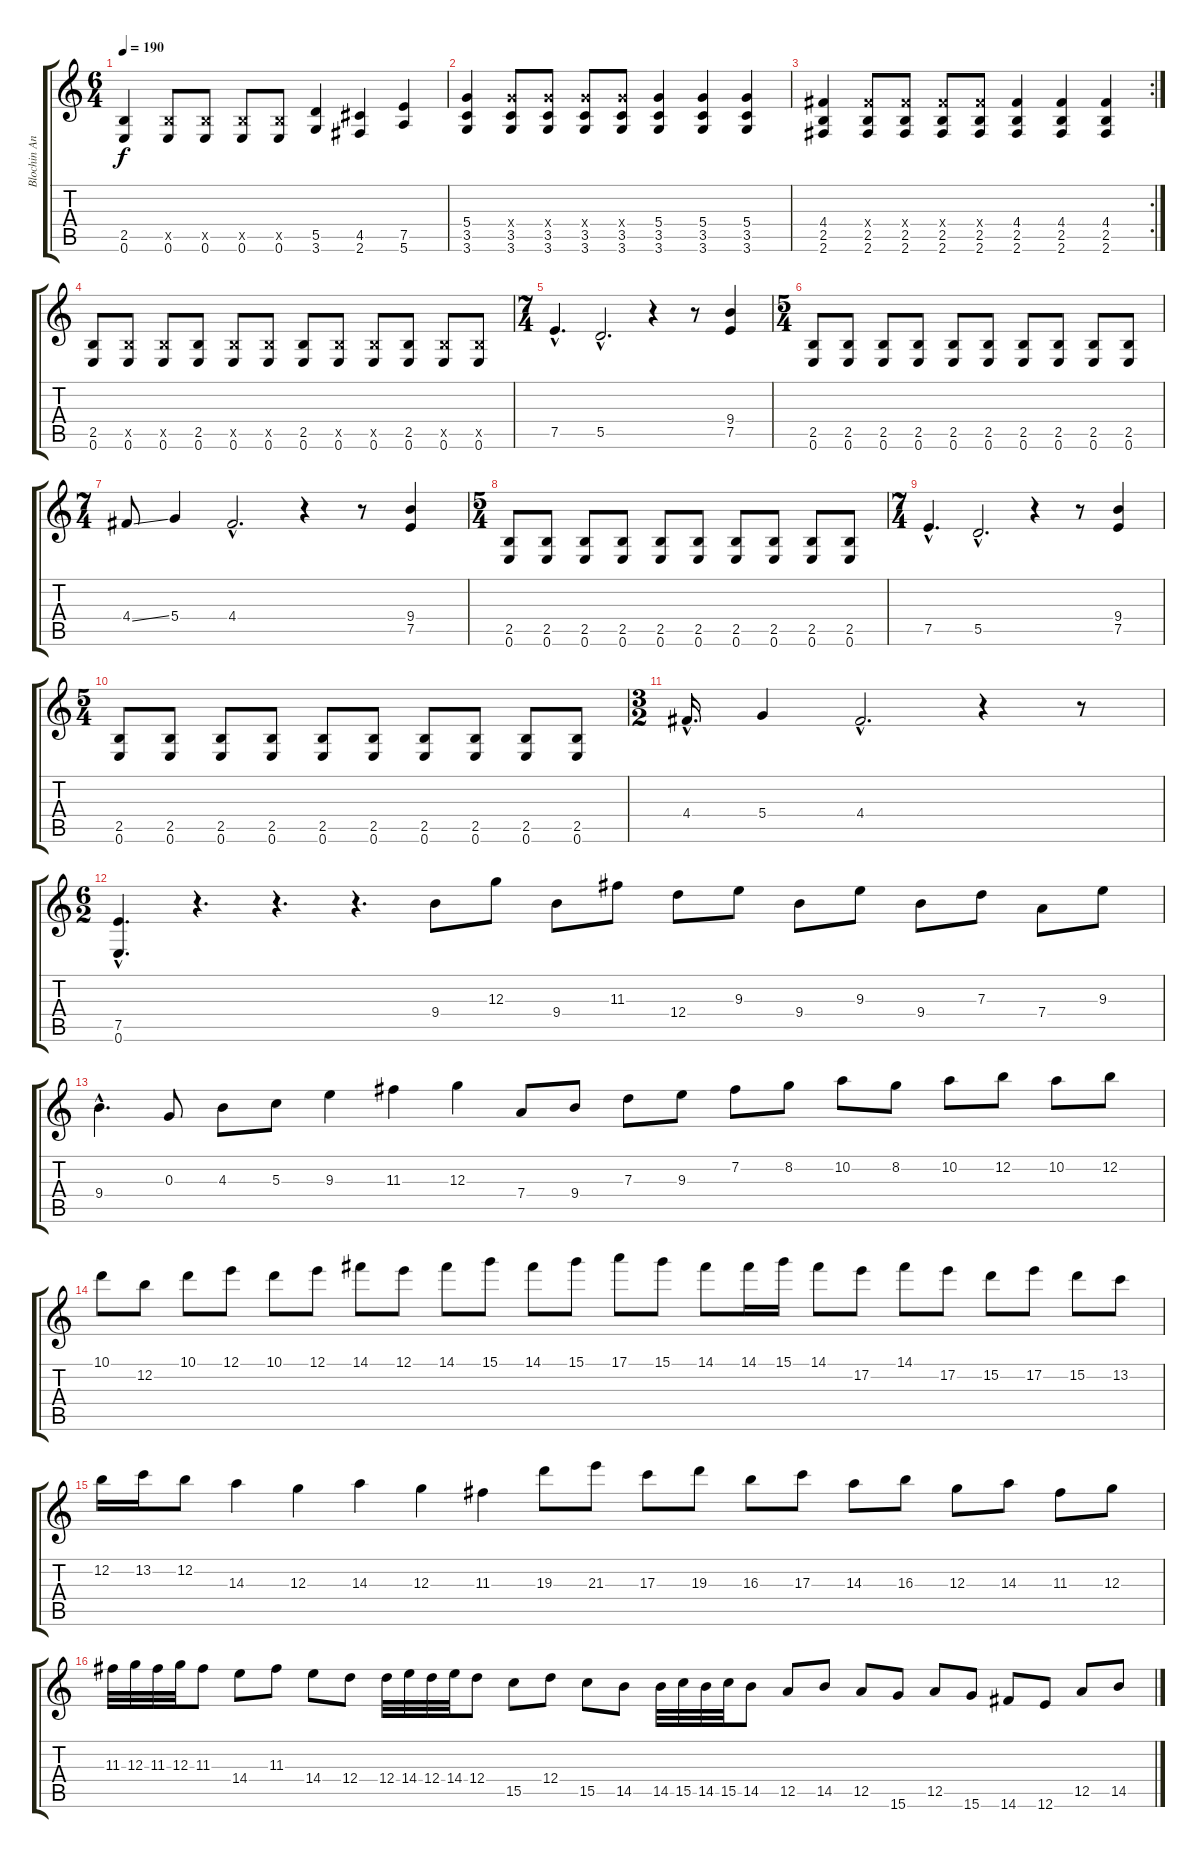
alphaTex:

\track ("Blochin Anton guitar" "Blochin An") {instrument overdrivenguitar}
\staff {score tabs}
\tuning (E4 B3 G3 D3 A2 E2) {hide}
\ts (6 4)
\tempo 190
\clef g2
\ks c
(2.5 0.6).4{dy f} (2.5{x} 0.6).8 (2.5{x} 0.6).8 (2.5{x} 0.6).8 (2.5{x} 0.6).8 (5.5 3.6).4 (4.5 2.6).4 (7.5 5.6).4 |
(5.4 3.5 3.6).4 (5.4{x} 3.5 3.6).8 (5.4{x} 3.5 3.6).8 (5.4{x} 3.5 3.6).8 (5.4{x} 3.5 3.6).8 (5.4 3.5 3.6).4 (5.4 3.5 3.6).4 (5.4 3.5 3.6).4 |
\rc 2
(4.4 2.5 2.6).4 (4.4{x} 2.5 2.6).8 (4.4{x} 2.5 2.6).8 (4.4{x} 2.5 2.6).8 (4.4{x} 2.5 2.6).8 (4.4 2.5 2.6).4 (4.4 2.5 2.6).4 (4.4 2.5 2.6).4 |
(2.5 0.6).8 (2.5{x} 0.6).8 (2.5{x} 0.6).8 (2.5 0.6).8 (2.5{x} 0.6).8 (2.5{x} 0.6).8 (2.5 0.6).8 (2.5{x} 0.6).8 (2.5{x} 0.6).8 (2.5 0.6).8 (2.5{x} 0.6).8 (2.5{x} 0.6).8 |
\ts (7 4)
7.5{hac}.4{d} 5.5{hac}.2{d} r.4 r.8 (9.4 7.5).4 |
\ts (5 4)
(2.5 0.6).8 (2.5 0.6).8 (2.5 0.6).8 (2.5 0.6).8 (2.5 0.6).8 (2.5 0.6).8 (2.5 0.6).8 (2.5 0.6).8 (2.5 0.6).8 (2.5 0.6).8 |
\ts (7 4)
4.4{ss}.8 5.4.4 4.4{hac}.2{d} r.4 r.8 (9.4 7.5).4 |
\ts (5 4)
(2.5 0.6).8 (2.5 0.6).8 (2.5 0.6).8 (2.5 0.6).8 (2.5 0.6).8 (2.5 0.6).8 (2.5 0.6).8 (2.5 0.6).8 (2.5 0.6).8 (2.5 0.6).8 |
\ts (7 4)
7.5{hac}.4{d} 5.5{hac}.2{d} r.4 r.8 (9.4 7.5).4 |
\ts (5 4)
(2.5 0.6).8 (2.5 0.6).8 (2.5 0.6).8 (2.5 0.6).8 (2.5 0.6).8 (2.5 0.6).8 (2.5 0.6).8 (2.5 0.6).8 (2.5 0.6).8 (2.5 0.6).8 |
\ts (3 2)
4.4{hac}.16{d} 5.4.4 4.4{hac}.2{d} r.4 r.8 |
\ts (6 2)
(7.5{hac} 0.6{hac}).4{d} r.4{d} r.4{d} r.4{d} 9.4.8 12.3.8 9.4.8 11.3.8 12.4.8 9.3.8 9.4.8 9.3.8 9.4.8 7.3.8 7.4.8 9.3.8 |
9.4{hac}.4{d} 0.3.8 4.3.8 5.3.8 9.3.4 11.3.4 12.3.4 7.4.8 9.4.8 7.3.8 9.3.8 7.2.8 8.2.8 10.2.8 8.2.8 10.2.8 12.2.8 10.2.8 12.2.8 |
10.1.8 12.2.8 10.1.8 12.1.8 10.1.8 12.1.8 14.1.8 12.1.8 14.1.8 15.1.8 14.1.8 15.1.8 17.1.8 15.1.8 14.1.8 14.1.16 15.1.16 14.1.8 17.2.8 14.1.8 17.2.8 15.2.8 17.2.8 15.2.8 13.2.8 |
12.2.16 13.2.16 12.2.8 14.3.4 12.3.4 14.3.4 12.3.4 11.3.4 19.3.8 21.3.8 17.3.8 19.3.8 16.3.8 17.3.8 14.3.8 16.3.8 12.3.8 14.3.8 11.3.8 12.3.8 |
11.3.32 12.3.32 11.3.32 12.3.32 11.3.8 14.4.8 11.3.8 14.4.8 12.4.8 12.4.32 14.4.32 12.4.32 14.4.32 12.4.8 15.5.8 12.4.8 15.5.8 14.5.8 14.5.32 15.5.32 14.5.32 15.5.32 14.5.8 12.5.8 14.5.8 12.5.8 15.6.8 12.5.8 15.6.8 14.6.8 12.6.8 12.5.8 14.5.8
